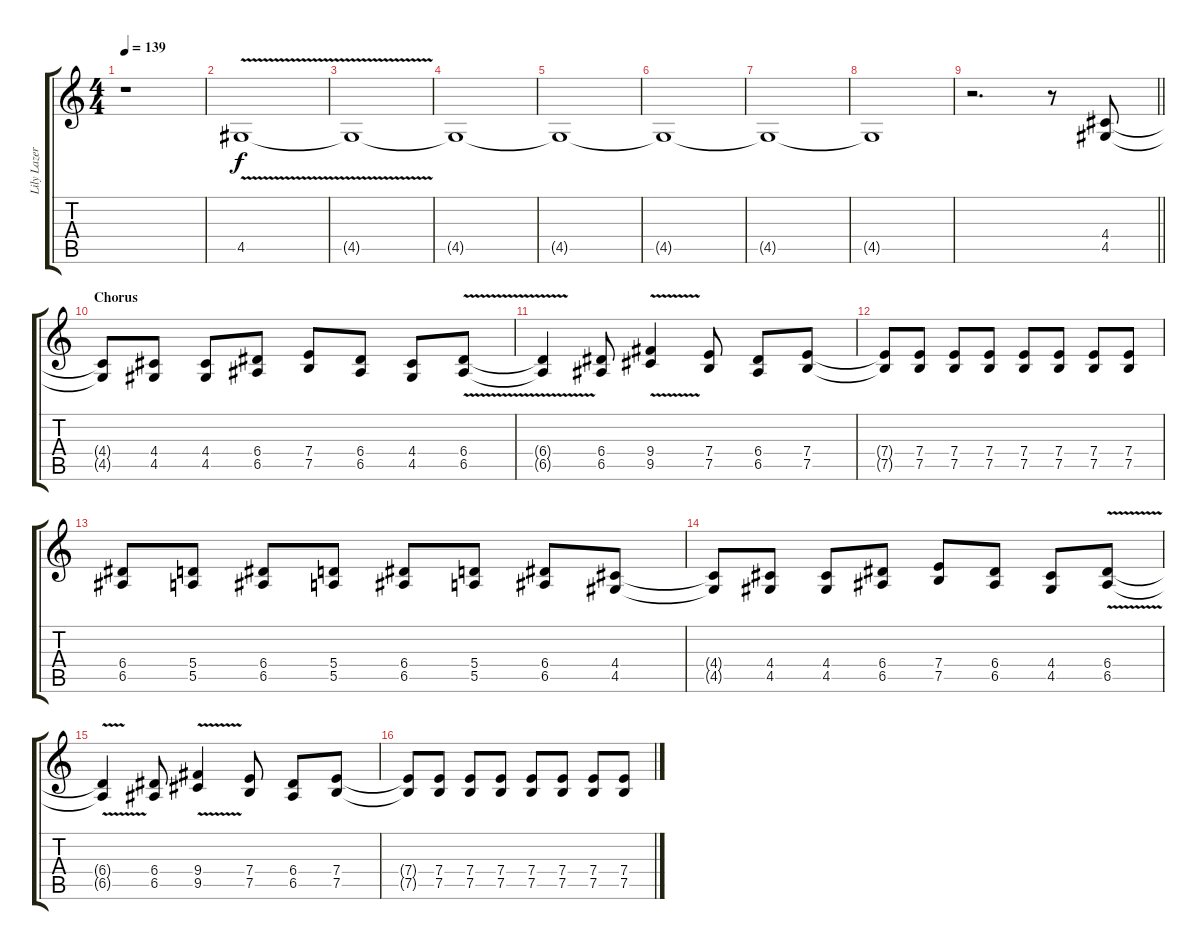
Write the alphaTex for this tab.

\track ("Lily Lazer (Guitar)" "Lily Lazer") {instrument distortionguitar}
\staff {score tabs}
\tuning (B3 Gb3 D3 A2 E2 B1) {hide}
\ts (4 4)
\tempo 139
\clef g2
\ks c
r.1{dy f} |
4.5{v}.1 |
4.5{t}.1 |
4.5{t}.1 |
4.5{t}.1 |
4.5{t}.1 |
4.5{t}.1 |
4.5{t}.1 |
\barLineRight lightlight
r.2{d} r.8 (4.4 4.5).8 |
\section ("" "Chorus")
(4.4{t} 4.5{t}).8 (4.4 4.5).8 (4.4 4.5).8 (6.4 6.5).8 (7.4 7.5).8 (6.4 6.5).8 (4.4 4.5).8 (6.4{v} 6.5{v}).8 |
(6.4{t} 6.5{t}).4 (6.4 6.5).8 (9.4{v} 9.5{v}).4 (7.4 7.5).8 (6.4 6.5).8 (7.4 7.5).8 |
(7.4{t} 7.5{t}).8 (7.4 7.5).8 (7.4 7.5).8 (7.4 7.5).8 (7.4 7.5).8 (7.4 7.5).8 (7.4 7.5).8 (7.4 7.5).8 |
(6.4 6.5).8 (5.4 5.5).8 (6.4 6.5).8 (5.4 5.5).8 (6.4 6.5).8 (5.4 5.5).8 (6.4 6.5).8 (4.4 4.5).8 |
(4.4{t} 4.5{t}).8 (4.4 4.5).8 (4.4 4.5).8 (6.4 6.5).8 (7.4 7.5).8 (6.4 6.5).8 (4.4 4.5).8 (6.4{v} 6.5{v}).8 |
(6.4{t} 6.5{t}).4 (6.4 6.5).8 (9.4{v} 9.5{v}).4 (7.4 7.5).8 (6.4 6.5).8 (7.4 7.5).8 |
(7.4{t} 7.5{t}).8 (7.4 7.5).8 (7.4 7.5).8 (7.4 7.5).8 (7.4 7.5).8 (7.4 7.5).8 (7.4 7.5).8 (7.4 7.5).8
